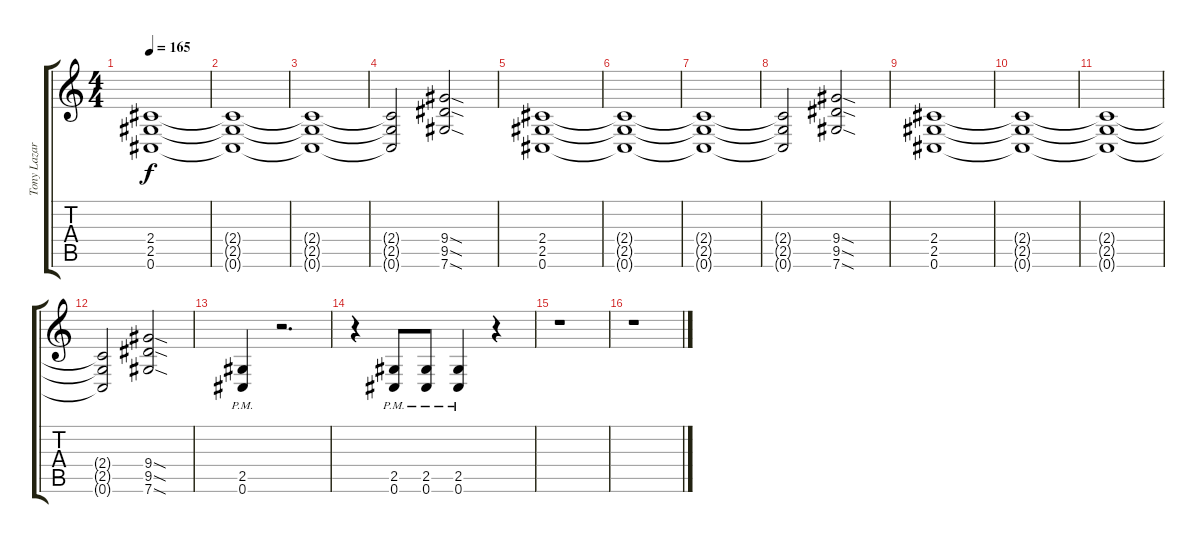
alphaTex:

\track ("Tony Lazaro - Rhythm (Melodic Part)" "Tony Lazar") {instrument distortionguitar}
\staff {score tabs}
\tuning (Db4 Ab3 E3 B2 Gb2 Db2) {hide}
\ts (4 4)
\tempo 165
\clef g2
\ks c
(2.4 2.5 0.6).1{dy f} |
(2.4{t} 2.5{t} 0.6{t}).1 |
(2.4{t} 2.5{t} 0.6{t}).1 |
(2.4{t} 2.5{t} 0.6{t}).2 (9.4{sod} 9.5{sod} 7.6{sod}).2 |
(2.4 2.5 0.6).1 |
(2.4{t} 2.5{t} 0.6{t}).1 |
(2.4{t} 2.5{t} 0.6{t}).1 |
(2.4{t} 2.5{t} 0.6{t}).2 (9.4{sod} 9.5{sod} 7.6{sod}).2 |
(2.4 2.5 0.6).1 |
(2.4{t} 2.5{t} 0.6{t}).1 |
(2.4{t} 2.5{t} 0.6{t}).1 |
(2.4{t} 2.5{t} 0.6{t}).2 (9.4{sod} 9.5{sod} 7.6{sod}).2 |
(2.5{pm} 0.6{pm}).4{balance 8} r.2{d} |
r.4 (2.5{pm} 0.6{pm}).8 (2.5{pm} 0.6{pm}).8 (2.5{pm} 0.6{pm}).4 r.4 |
r.1 |
r.1
